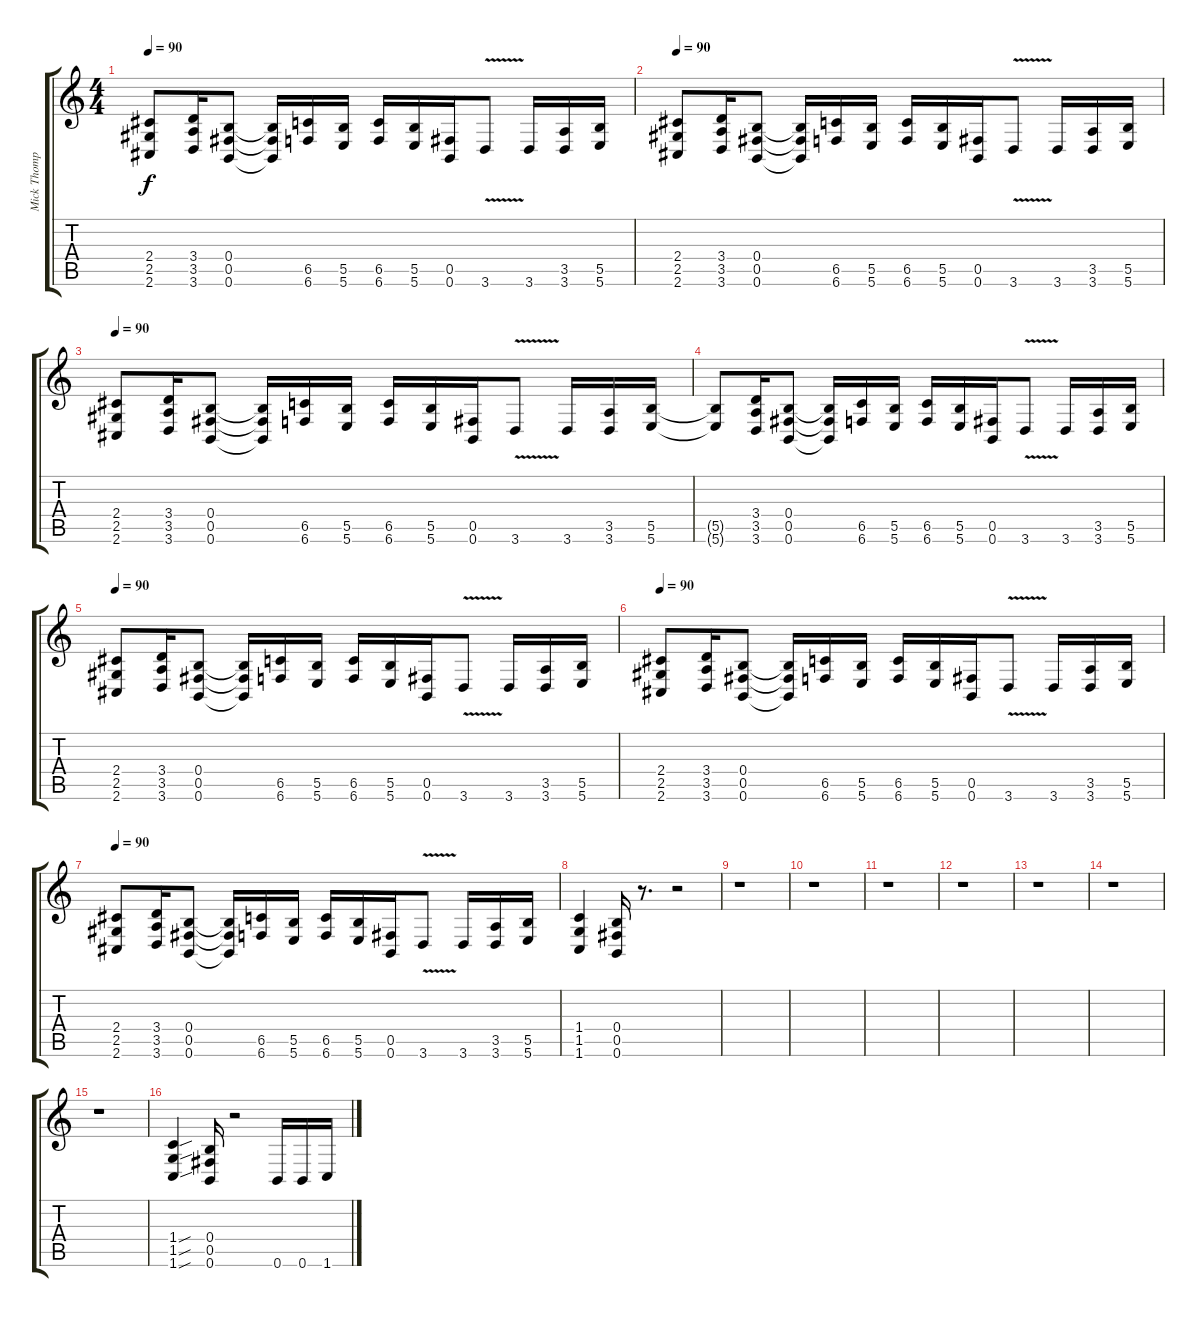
\track ("Mick Thompson #7" "Mick Thomp") {instrument distortionguitar}
\staff {score tabs}
\tuning (Db4 Ab3 E3 B2 Gb2 B1) {hide}
\ts (4 4)
\tempo 90
\clef g2
\ks c
(2.4 2.5 2.6).8{dy f} (3.4 3.5 3.6).16 (0.4 0.5 0.6).8 (0.4{t} 0.5{t} 0.6{t}).16 (6.5 6.6).16 (5.5 5.6).16 (6.5 6.6).16 (5.5 5.6).16 (0.5 0.6).16 3.6{v}.8 3.6.16 (3.5 3.6).16 (5.5 5.6).16 |
\tempo 90
(2.4 2.5 2.6).8 (3.4 3.5 3.6).16 (0.4 0.5 0.6).8 (0.4{t} 0.5{t} 0.6{t}).16 (6.5 6.6).16 (5.5 5.6).16 (6.5 6.6).16 (5.5 5.6).16 (0.5 0.6).16 3.6{v}.8 3.6.16 (3.5 3.6).16 (5.5 5.6).16 |
\tempo 90
(2.4 2.5 2.6).8 (3.4 3.5 3.6).16 (0.4 0.5 0.6).8 (0.4{t} 0.5{t} 0.6{t}).16 (6.5 6.6).16 (5.5 5.6).16 (6.5 6.6).16 (5.5 5.6).16 (0.5 0.6).16 3.6{v}.8 3.6.16 (3.5 3.6).16 (5.5 5.6).16 |
(5.5{t} 5.6{t}).8 (3.4 3.5 3.6).16 (0.4 0.5 0.6).8 (0.4{t} 0.5{t} 0.6{t}).16 (6.5 6.6).16 (5.5 5.6).16 (6.5 6.6).16 (5.5 5.6).16 (0.5 0.6).16 3.6{v}.8 3.6.16 (3.5 3.6).16 (5.5 5.6).16 |
\tempo 90
(2.4 2.5 2.6).8 (3.4 3.5 3.6).16 (0.4 0.5 0.6).8 (0.4{t} 0.5{t} 0.6{t}).16 (6.5 6.6).16 (5.5 5.6).16 (6.5 6.6).16 (5.5 5.6).16 (0.5 0.6).16 3.6{v}.8 3.6.16 (3.5 3.6).16 (5.5 5.6).16 |
\tempo 90
(2.4 2.5 2.6).8 (3.4 3.5 3.6).16 (0.4 0.5 0.6).8 (0.4{t} 0.5{t} 0.6{t}).16 (6.5 6.6).16 (5.5 5.6).16 (6.5 6.6).16 (5.5 5.6).16 (0.5 0.6).16 3.6{v}.8 3.6.16 (3.5 3.6).16 (5.5 5.6).16 |
\tempo 90
(2.4 2.5 2.6).8 (3.4 3.5 3.6).16 (0.4 0.5 0.6).8 (0.4{t} 0.5{t} 0.6{t}).16 (6.5 6.6).16 (5.5 5.6).16 (6.5 6.6).16 (5.5 5.6).16 (0.5 0.6).16 3.6{v}.8 3.6.16 (3.5 3.6).16 (5.5 5.6).16 |
(1.4 1.5 1.6).4 (0.4 0.5 0.6).16 r.8{d} r.2 |
r.1 |
r.1 |
r.1 |
r.1 |
r.1 |
r.1 |
r.1 |
(1.4{sou} 1.5{sou} 1.6{sou}).4 (0.4 0.5 0.6).16 r.2 0.6.16 0.6.16 1.6.16
